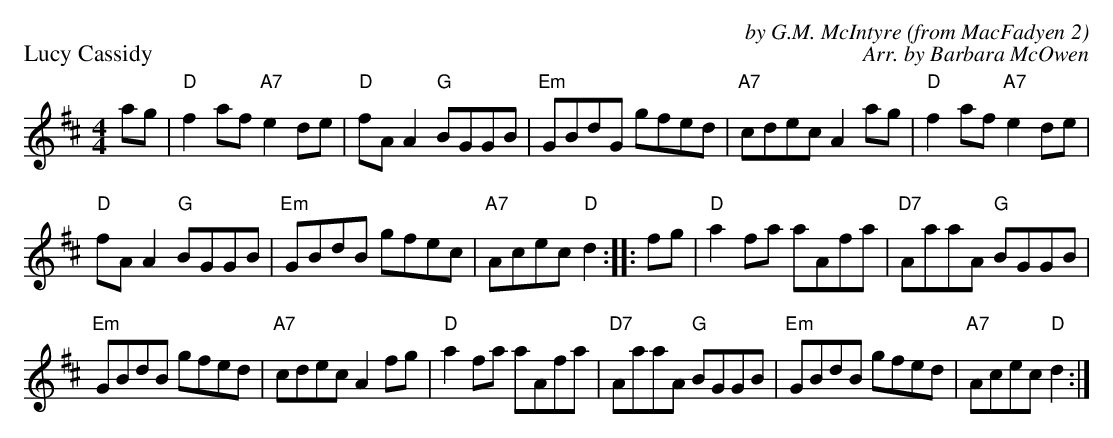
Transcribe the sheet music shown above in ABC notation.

X:1
P: Lucy Cassidy
C: by G.M. McIntyre (from MacFadyen 2)
C: Arr. by Barbara McOwen
M: 4/4
L: 1/8
K: D
ag |\
"D"f2 af "A7"e2 de | "D"fA A2 "G"BGGB |\
"Em"GBdG gfed | "A7"cdec A2 ag |\
"D"f2 af "A7"e2 de |
"D"fA A2 "G"BGGB |\
"Em"GBdB gfec | "A7"Acec "D"d2 :: fg |\
"D"a2 fa aAfa | "D7"AaaA "G"BGGB |
"Em"GBdB gfed | "A7"cdec A2 fg |\
"D"a2 fa aAfa | "D7"AaaA "G"BGGB |\
"Em"GBdB gfed | "A7"Acec "D"d2 :|
